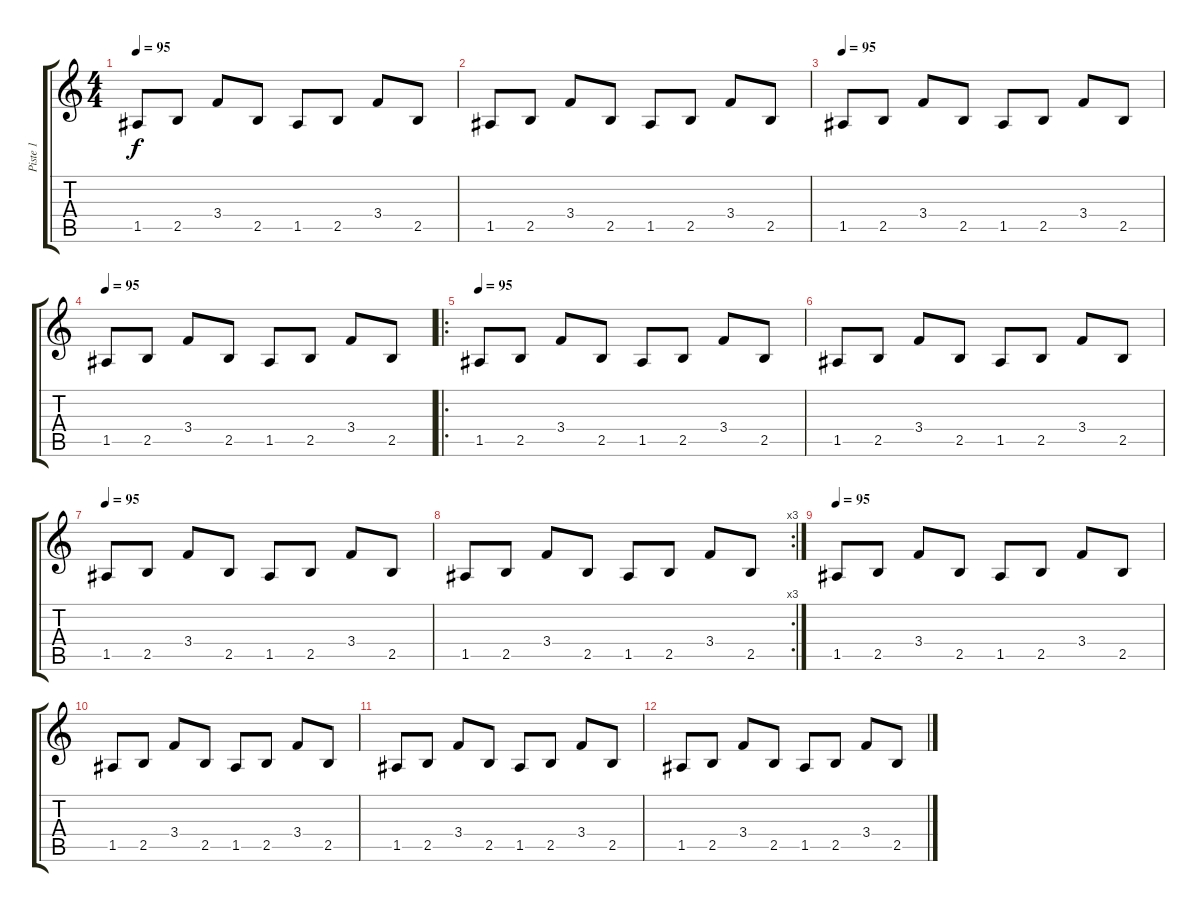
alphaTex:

\track ("Piste 1" "Piste 1") {instrument distortionguitar}
\staff {score tabs}
\tuning (E4 B3 G3 D3 A2 D2) {hide}
\ts (4 4)
\tempo 95
\clef g2
\ks c
1.5.8{dy f instrument electricguitarclean} 2.5.8 3.4.8 2.5.8 1.5.8 2.5.8 3.4.8 2.5.8 |
1.5.8{instrument electricguitarclean} 2.5.8 3.4.8 2.5.8 1.5.8 2.5.8 3.4.8 2.5.8 |
\tempo 95
1.5.8{instrument electricguitarclean} 2.5.8 3.4.8 2.5.8 1.5.8 2.5.8 3.4.8 2.5.8 |
\tempo 95
1.5.8{instrument electricguitarclean} 2.5.8 3.4.8 2.5.8 1.5.8 2.5.8 3.4.8 2.5.8 |
\ro
\tempo 95
1.5.8{instrument electricguitarclean} 2.5.8 3.4.8 2.5.8 1.5.8 2.5.8 3.4.8 2.5.8 |
1.5.8{instrument electricguitarclean} 2.5.8 3.4.8 2.5.8 1.5.8 2.5.8 3.4.8 2.5.8 |
\tempo 95
1.5.8{instrument electricguitarclean} 2.5.8 3.4.8 2.5.8 1.5.8 2.5.8 3.4.8 2.5.8 |
\rc 3
1.5.8{instrument electricguitarclean} 2.5.8 3.4.8 2.5.8 1.5.8 2.5.8 3.4.8 2.5.8 |
\tempo 95
1.5.8{instrument electricguitarclean} 2.5.8 3.4.8 2.5.8 1.5.8 2.5.8 3.4.8 2.5.8 |
1.5.8{instrument electricguitarclean} 2.5.8 3.4.8 2.5.8 1.5.8 2.5.8 3.4.8 2.5.8 |
1.5.8{instrument electricguitarclean} 2.5.8 3.4.8 2.5.8 1.5.8 2.5.8 3.4.8 2.5.8 |
1.5.8{instrument electricguitarclean} 2.5.8 3.4.8 2.5.8 1.5.8 2.5.8 3.4.8 2.5.8
